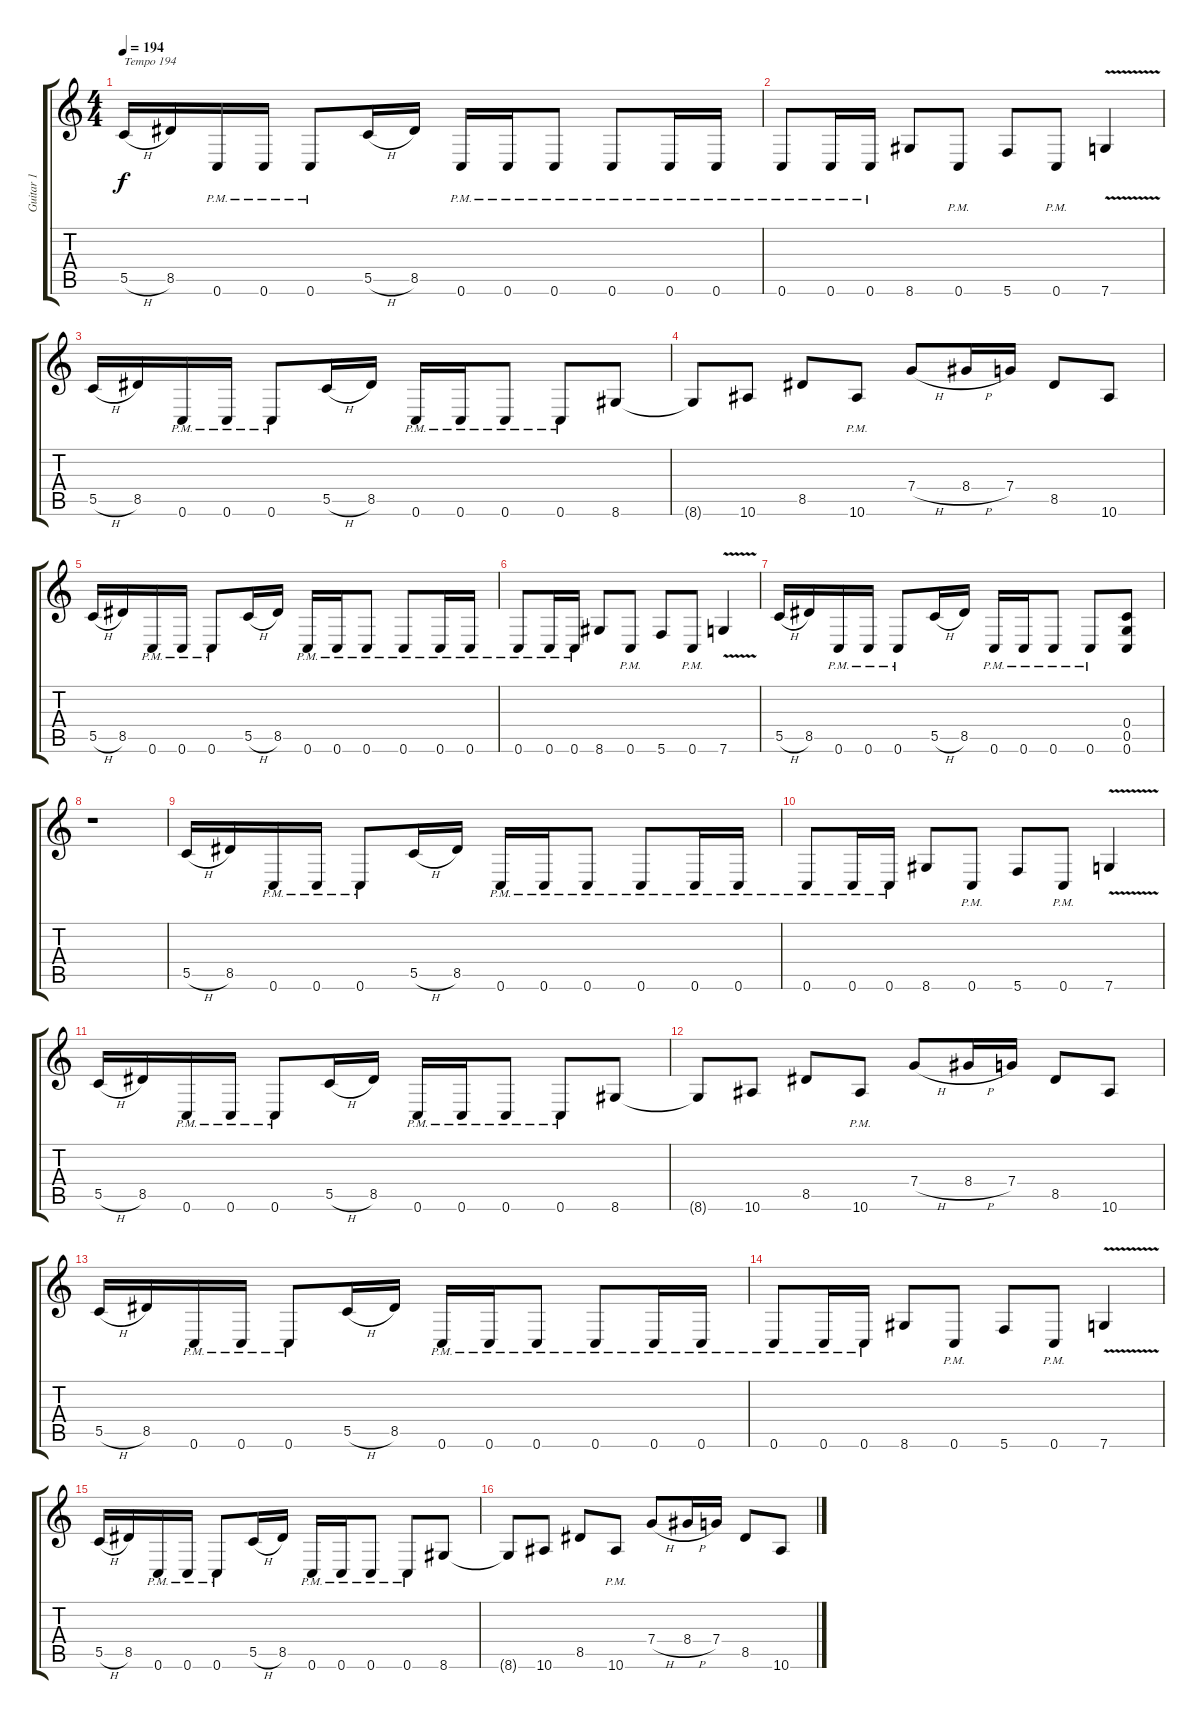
\track ("Guitar 1" "Guitar 1") {instrument distortionguitar}
\staff {score tabs}
\tuning (D4 A3 F3 C3 G2 C2) {hide}
\ts (4 4)
\tempo 194
\clef g2
\ks c
5.5{h}.16{txt "Tempo 194" dy f instrument distortionguitar} 8.5.16 0.6{pm}.16 0.6{pm}.16 0.6{pm}.8 5.5{h}.16 8.5.16 0.6{pm}.16 0.6{pm}.16 0.6{pm}.8 0.6{pm}.8 0.6{pm}.16 0.6{pm}.16 |
0.6{pm}.8 0.6{pm}.16 0.6{pm}.16 8.6.8 0.6{pm}.8 5.6.8 0.6{pm}.8 7.6{v}.4 |
5.5{h}.16 8.5.16 0.6{pm}.16 0.6{pm}.16 0.6{pm}.8 5.5{h}.16 8.5.16 0.6{pm}.16 0.6{pm}.16 0.6{pm}.8 0.6{pm}.8 8.6.8 |
8.6{t}.8 10.6.8 8.5.8 10.6{pm}.8 7.4{h}.8 8.4{h}.16 7.4.16 8.5.8 10.6.8 |
5.5{h}.16 8.5.16 0.6{pm}.16 0.6{pm}.16 0.6{pm}.8 5.5{h}.16 8.5.16 0.6{pm}.16 0.6{pm}.16 0.6{pm}.8 0.6{pm}.8 0.6{pm}.16 0.6{pm}.16 |
0.6{pm}.8 0.6{pm}.16 0.6{pm}.16 8.6.8 0.6{pm}.8 5.6.8 0.6{pm}.8 7.6{v}.4 |
5.5{h}.16 8.5.16 0.6{pm}.16 0.6{pm}.16 0.6{pm}.8 5.5{h}.16 8.5.16 0.6{pm}.16 0.6{pm}.16 0.6{pm}.8 0.6{pm}.8 (0.4 0.5 0.6).8 |
r.1 |
5.5{h}.16 8.5.16 0.6{pm}.16 0.6{pm}.16 0.6{pm}.8 5.5{h}.16 8.5.16 0.6{pm}.16 0.6{pm}.16 0.6{pm}.8 0.6{pm}.8 0.6{pm}.16 0.6{pm}.16 |
0.6{pm}.8 0.6{pm}.16 0.6{pm}.16 8.6.8 0.6{pm}.8 5.6.8 0.6{pm}.8 7.6{v}.4 |
5.5{h}.16 8.5.16 0.6{pm}.16 0.6{pm}.16 0.6{pm}.8 5.5{h}.16 8.5.16 0.6{pm}.16 0.6{pm}.16 0.6{pm}.8 0.6{pm}.8 8.6.8 |
8.6{t}.8 10.6.8 8.5.8 10.6{pm}.8 7.4{h}.8 8.4{h}.16 7.4.16 8.5.8 10.6.8 |
5.5{h}.16 8.5.16 0.6{pm}.16 0.6{pm}.16 0.6{pm}.8 5.5{h}.16 8.5.16 0.6{pm}.16 0.6{pm}.16 0.6{pm}.8 0.6{pm}.8 0.6{pm}.16 0.6{pm}.16 |
0.6{pm}.8 0.6{pm}.16 0.6{pm}.16 8.6.8 0.6{pm}.8 5.6.8 0.6{pm}.8 7.6{v}.4 |
5.5{h}.16 8.5.16 0.6{pm}.16 0.6{pm}.16 0.6{pm}.8 5.5{h}.16 8.5.16 0.6{pm}.16 0.6{pm}.16 0.6{pm}.8 0.6{pm}.8 8.6.8 |
8.6{t}.8 10.6.8 8.5.8 10.6{pm}.8 7.4{h}.8 8.4{h}.16 7.4.16 8.5.8 10.6.8
